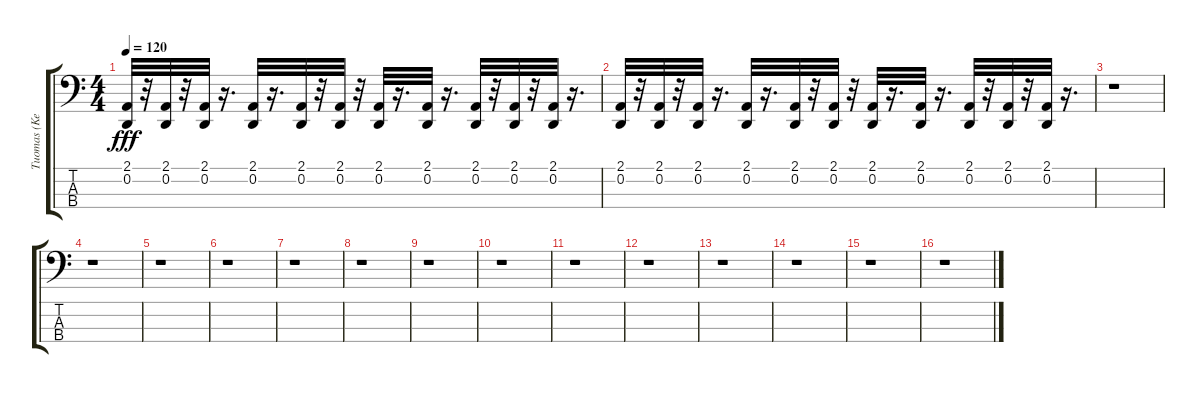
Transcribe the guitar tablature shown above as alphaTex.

\track ("Tuomas (Keyboards)" "Tuomas (Ke") {instrument stringensemble1}
\staff {score tabs}
\tuning (G2 D2 A1 E1) {hide}
\ts (4 4)
\tempo 120
\clef f4
\ks c
(2.1 0.2).32{dy fff} r.32 (2.1 0.2).32 r.32 (2.1 0.2).32 r.16{d} (2.1 0.2).32 r.16{d} (2.1 0.2).32 r.32 (2.1 0.2).32 r.32 (2.1 0.2).32 r.16{d} (2.1 0.2).32 r.16{d} (2.1 0.2).32 r.32 (2.1 0.2).32 r.32 (2.1 0.2).32 r.16{d} |
(2.1 0.2).32 r.32 (2.1 0.2).32 r.32 (2.1 0.2).32 r.16{d} (2.1 0.2).32 r.16{d} (2.1 0.2).32 r.32 (2.1 0.2).32 r.32 (2.1 0.2).32 r.16{d} (2.1 0.2).32 r.16{d} (2.1 0.2).32 r.32 (2.1 0.2).32 r.32 (2.1 0.2).32 r.16{d} |
r.1 |
r.1 |
r.1 |
r.1 |
r.1 |
r.1 |
r.1 |
r.1 |
r.1 |
r.1 |
r.1 |
r.1 |
r.1 |
r.1
